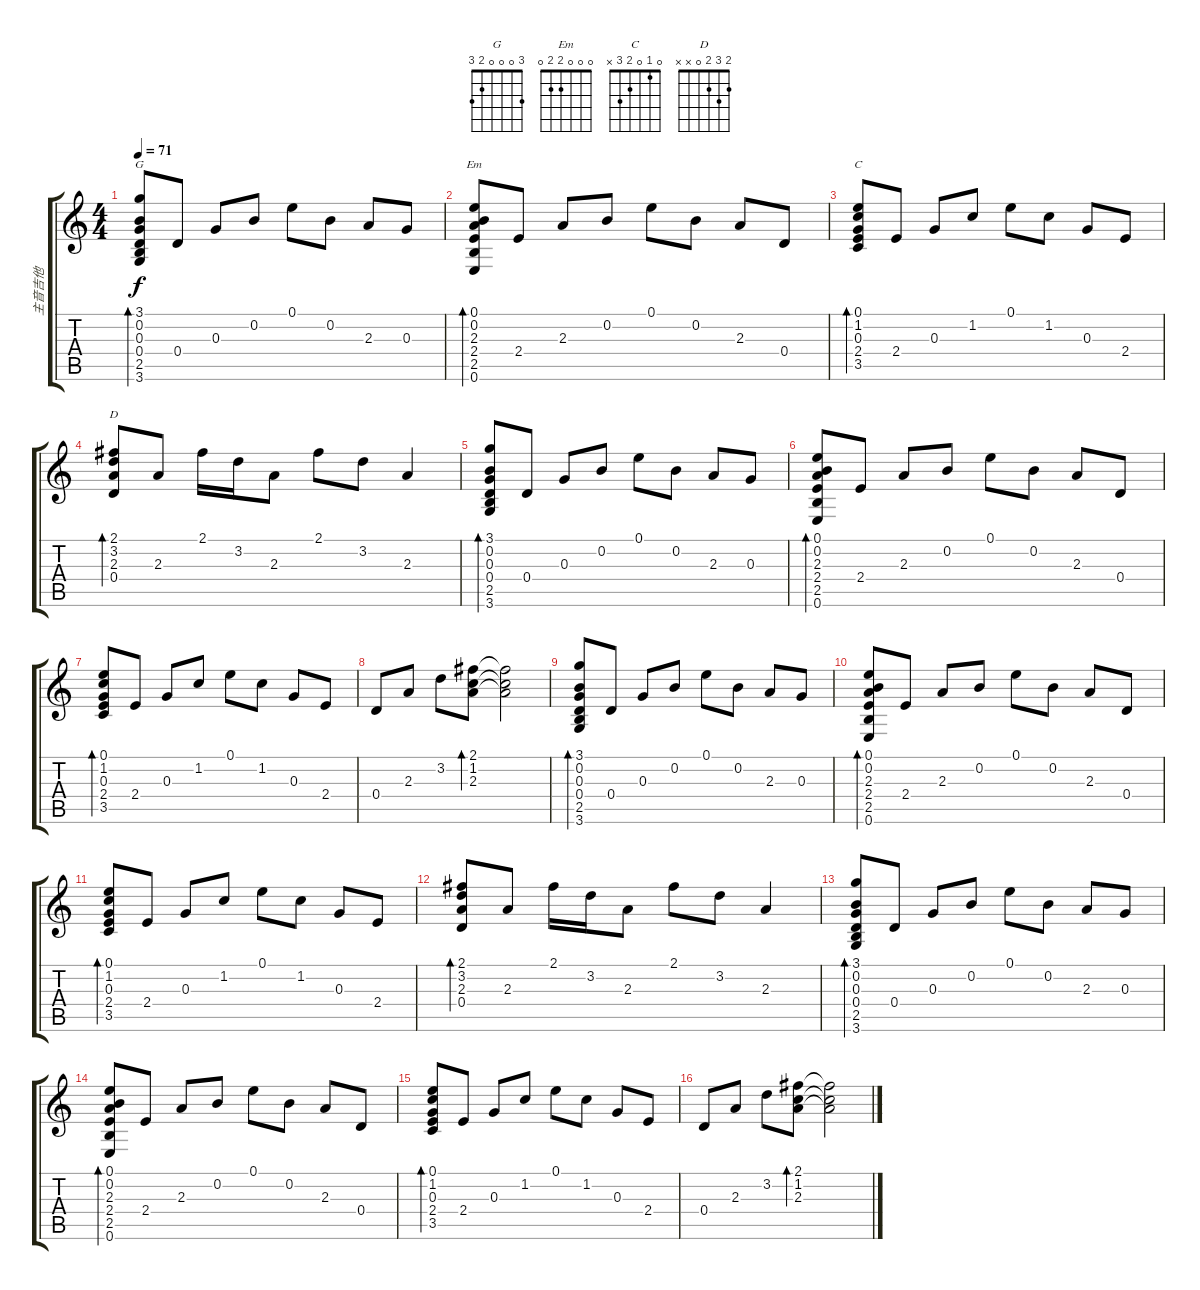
\track ("主音吉他" "主音吉他") {instrument electricguitarclean}
\staff {score tabs}
\tuning (E4 B3 G3 D3 A2 E2) {hide}
\chord ("G" 3 0 0 0 2 3)
\chord ("Em" 0 0 0 2 2 0)
\chord ("C" 0 1 0 2 3 x)
\chord ("D" 2 3 2 0 x x)
\ts (4 4)
\tempo 71
\clef g2
\ks c
(3.1 0.2 0.3 0.4 2.5 3.6).8{bd 60 ch "G" dy f instrument electricguitarclean} 0.4.8 0.3.8 0.2.8 0.1.8 0.2.8 2.3.8 0.3.8 |
(0.1 0.2 2.3 2.4 2.5 0.6).8{bd 60 ch "Em"} 2.4.8 2.3.8 0.2.8 0.1.8 0.2.8 2.3.8 0.4.8 |
(0.1 1.2 0.3 2.4 3.5).8{bd 60 ch "C"} 2.4.8 0.3.8 1.2.8 0.1.8 1.2.8 0.3.8 2.4.8 |
(2.1 3.2 2.3 0.4).8{bd 60 ch "D"} 2.3.8 2.1.16 3.2.16 2.3.8 2.1.8 3.2.8 2.3.4 |
(3.1 0.2 0.3 0.4 2.5 3.6).8{bd 60} 0.4.8 0.3.8 0.2.8 0.1.8 0.2.8 2.3.8 0.3.8 |
(0.1 0.2 2.3 2.4 2.5 0.6).8{bd 60} 2.4.8 2.3.8 0.2.8 0.1.8 0.2.8 2.3.8 0.4.8 |
(0.1 1.2 0.3 2.4 3.5).8{bd 60} 2.4.8 0.3.8 1.2.8 0.1.8 1.2.8 0.3.8 2.4.8 |
0.4.8 2.3.8 3.2.8 (2.1 1.2 2.3).8{bd 60} (2.1{t} 1.2{t} 2.3{t}).2 |
(3.1 0.2 0.3 0.4 2.5 3.6).8{bd 60} 0.4.8 0.3.8 0.2.8 0.1.8 0.2.8 2.3.8 0.3.8 |
(0.1 0.2 2.3 2.4 2.5 0.6).8{bd 60} 2.4.8 2.3.8 0.2.8 0.1.8 0.2.8 2.3.8 0.4.8 |
(0.1 1.2 0.3 2.4 3.5).8{bd 60} 2.4.8 0.3.8 1.2.8 0.1.8 1.2.8 0.3.8 2.4.8 |
(2.1 3.2 2.3 0.4).8{bd 60} 2.3.8 2.1.16 3.2.16 2.3.8 2.1.8 3.2.8 2.3.4 |
(3.1 0.2 0.3 0.4 2.5 3.6).8{bd 60} 0.4.8 0.3.8 0.2.8 0.1.8 0.2.8 2.3.8 0.3.8 |
(0.1 0.2 2.3 2.4 2.5 0.6).8{bd 60} 2.4.8 2.3.8 0.2.8 0.1.8 0.2.8 2.3.8 0.4.8 |
(0.1 1.2 0.3 2.4 3.5).8{bd 60} 2.4.8 0.3.8 1.2.8 0.1.8 1.2.8 0.3.8 2.4.8 |
0.4.8 2.3.8 3.2.8 (2.1 1.2 2.3).8{bd 60} (2.1{t} 1.2{t} 2.3{t}).2
